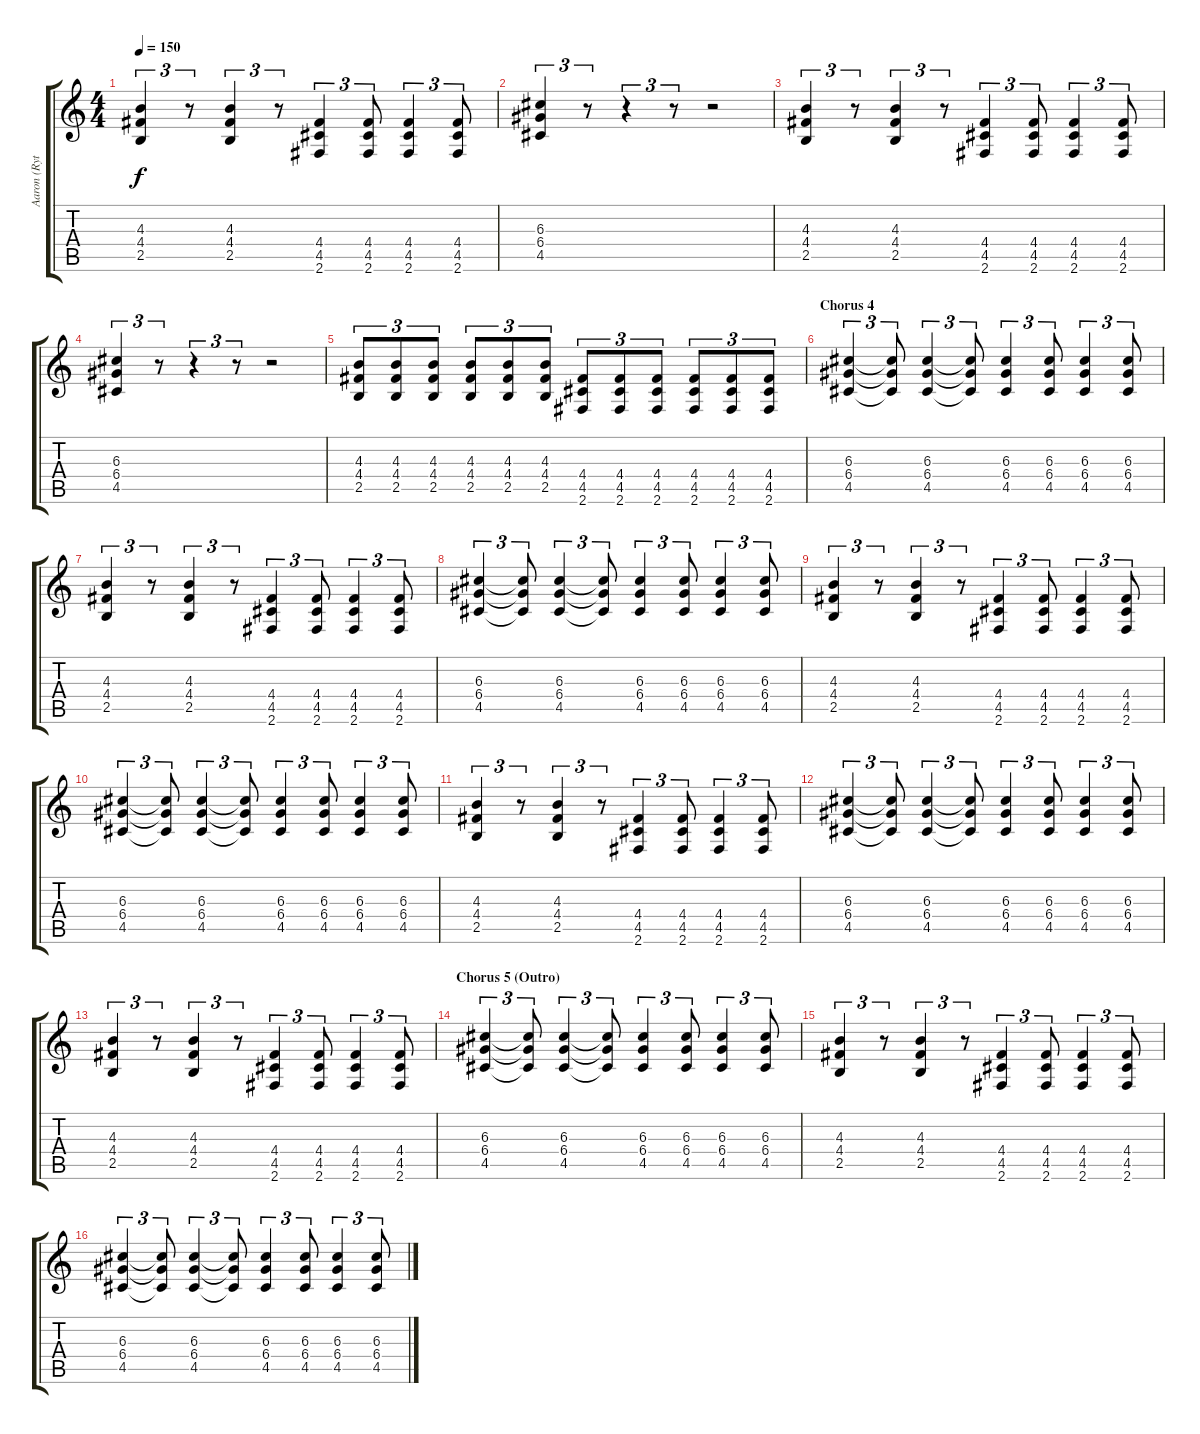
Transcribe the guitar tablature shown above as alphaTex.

\track ("Aaron (Rythmn Guitar)" "Aaron (Ryt") {instrument overdrivenguitar}
\staff {score tabs}
\tuning (E4 B3 G3 D3 A2 E2) {hide}
\ts (4 4)
\tempo 150
\clef g2
\ks c
(4.3 4.4 2.5).4{tu (3 2) dy f} r.8{tu (3 2)} (4.3 4.4 2.5).4{tu (3 2)} r.8{tu (3 2)} (4.4 4.5 2.6).4{tu (3 2)} (4.4 4.5 2.6).8{tu (3 2)} (4.4 4.5 2.6).4{tu (3 2)} (4.4 4.5 2.6).8{tu (3 2)} |
(6.3 6.4 4.5).4{tu (3 2)} r.8{tu (3 2)} r.4{tu (3 2)} r.8{tu (3 2)} r.2 |
(4.3 4.4 2.5).4{tu (3 2)} r.8{tu (3 2)} (4.3 4.4 2.5).4{tu (3 2)} r.8{tu (3 2)} (4.4 4.5 2.6).4{tu (3 2)} (4.4 4.5 2.6).8{tu (3 2)} (4.4 4.5 2.6).4{tu (3 2)} (4.4 4.5 2.6).8{tu (3 2)} |
(6.3 6.4 4.5).4{tu (3 2)} r.8{tu (3 2)} r.4{tu (3 2)} r.8{tu (3 2)} r.2 |
(4.3 4.4 2.5).8{tu (3 2)} (4.3 4.4 2.5).8{tu (3 2)} (4.3 4.4 2.5).8{tu (3 2)} (4.3 4.4 2.5).8{tu (3 2)} (4.3 4.4 2.5).8{tu (3 2)} (4.3 4.4 2.5).8{tu (3 2)} (4.4 4.5 2.6).8{tu (3 2)} (4.4 4.5 2.6).8{tu (3 2)} (4.4 4.5 2.6).8{tu (3 2)} (4.4 4.5 2.6).8{tu (3 2)} (4.4 4.5 2.6).8{tu (3 2)} (4.4 4.5 2.6).8{tu (3 2)} |
\section ("" "Chorus 4")
(6.3 6.4 4.5).4{tu (3 2)} (6.3{t} 6.4{t} 4.5{t}).8{tu (3 2)} (6.3 6.4 4.5).4{tu (3 2)} (6.3{t} 6.4{t} 4.5{t}).8{tu (3 2)} (6.3 6.4 4.5).4{tu (3 2)} (6.3 6.4 4.5).8{tu (3 2)} (6.3 6.4 4.5).4{tu (3 2)} (6.3 6.4 4.5).8{tu (3 2)} |
(4.3 4.4 2.5).4{tu (3 2)} r.8{tu (3 2)} (4.3 4.4 2.5).4{tu (3 2)} r.8{tu (3 2)} (4.4 4.5 2.6).4{tu (3 2)} (4.4 4.5 2.6).8{tu (3 2)} (4.4 4.5 2.6).4{tu (3 2)} (4.4 4.5 2.6).8{tu (3 2)} |
(6.3 6.4 4.5).4{tu (3 2)} (6.3{t} 6.4{t} 4.5{t}).8{tu (3 2)} (6.3 6.4 4.5).4{tu (3 2)} (6.3{t} 6.4{t} 4.5{t}).8{tu (3 2)} (6.3 6.4 4.5).4{tu (3 2)} (6.3 6.4 4.5).8{tu (3 2)} (6.3 6.4 4.5).4{tu (3 2)} (6.3 6.4 4.5).8{tu (3 2)} |
(4.3 4.4 2.5).4{tu (3 2)} r.8{tu (3 2)} (4.3 4.4 2.5).4{tu (3 2)} r.8{tu (3 2)} (4.4 4.5 2.6).4{tu (3 2)} (4.4 4.5 2.6).8{tu (3 2)} (4.4 4.5 2.6).4{tu (3 2)} (4.4 4.5 2.6).8{tu (3 2)} |
(6.3 6.4 4.5).4{tu (3 2)} (6.3{t} 6.4{t} 4.5{t}).8{tu (3 2)} (6.3 6.4 4.5).4{tu (3 2)} (6.3{t} 6.4{t} 4.5{t}).8{tu (3 2)} (6.3 6.4 4.5).4{tu (3 2)} (6.3 6.4 4.5).8{tu (3 2)} (6.3 6.4 4.5).4{tu (3 2)} (6.3 6.4 4.5).8{tu (3 2)} |
(4.3 4.4 2.5).4{tu (3 2)} r.8{tu (3 2)} (4.3 4.4 2.5).4{tu (3 2)} r.8{tu (3 2)} (4.4 4.5 2.6).4{tu (3 2)} (4.4 4.5 2.6).8{tu (3 2)} (4.4 4.5 2.6).4{tu (3 2)} (4.4 4.5 2.6).8{tu (3 2)} |
(6.3 6.4 4.5).4{tu (3 2)} (6.3{t} 6.4{t} 4.5{t}).8{tu (3 2)} (6.3 6.4 4.5).4{tu (3 2)} (6.3{t} 6.4{t} 4.5{t}).8{tu (3 2)} (6.3 6.4 4.5).4{tu (3 2)} (6.3 6.4 4.5).8{tu (3 2)} (6.3 6.4 4.5).4{tu (3 2)} (6.3 6.4 4.5).8{tu (3 2)} |
(4.3 4.4 2.5).4{tu (3 2)} r.8{tu (3 2)} (4.3 4.4 2.5).4{tu (3 2)} r.8{tu (3 2)} (4.4 4.5 2.6).4{tu (3 2)} (4.4 4.5 2.6).8{tu (3 2)} (4.4 4.5 2.6).4{tu (3 2)} (4.4 4.5 2.6).8{tu (3 2)} |
\section ("" "Chorus 5 (Outro)")
(6.3 6.4 4.5).4{tu (3 2)} (6.3{t} 6.4{t} 4.5{t}).8{tu (3 2)} (6.3 6.4 4.5).4{tu (3 2)} (6.3{t} 6.4{t} 4.5{t}).8{tu (3 2)} (6.3 6.4 4.5).4{tu (3 2)} (6.3 6.4 4.5).8{tu (3 2)} (6.3 6.4 4.5).4{tu (3 2)} (6.3 6.4 4.5).8{tu (3 2)} |
(4.3 4.4 2.5).4{tu (3 2)} r.8{tu (3 2)} (4.3 4.4 2.5).4{tu (3 2)} r.8{tu (3 2)} (4.4 4.5 2.6).4{tu (3 2)} (4.4 4.5 2.6).8{tu (3 2)} (4.4 4.5 2.6).4{tu (3 2)} (4.4 4.5 2.6).8{tu (3 2)} |
(6.3 6.4 4.5).4{tu (3 2)} (6.3{t} 6.4{t} 4.5{t}).8{tu (3 2)} (6.3 6.4 4.5).4{tu (3 2)} (6.3{t} 6.4{t} 4.5{t}).8{tu (3 2)} (6.3 6.4 4.5).4{tu (3 2)} (6.3 6.4 4.5).8{tu (3 2)} (6.3 6.4 4.5).4{tu (3 2)} (6.3 6.4 4.5).8{tu (3 2)}
